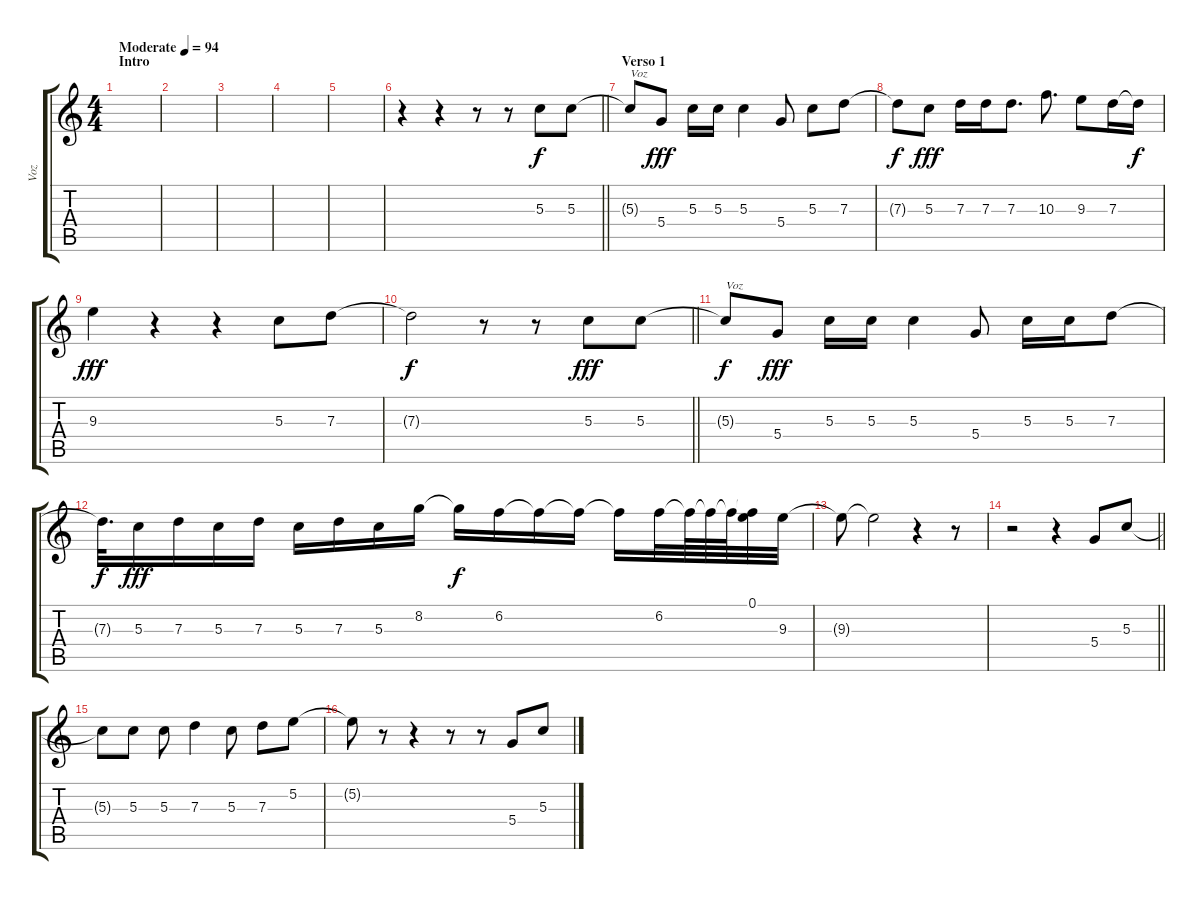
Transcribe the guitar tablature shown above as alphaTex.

\track ("Voz" "Voz") {instrument acousticguitarsteel}
\staff {score tabs}
\tuning (E4 B3 G3 D3 A2 E2) {hide}
\ts (4 4)
\section ("" "Intro")
\tempo (94 "Moderate")
\clef g2
\ks c
|
|
|
|
|
\barLineRight lightlight
r.4 r.4 r.8 r.8 5.3.8 5.3.8 |
\section ("" "Verso 1")
5.3{t}.8{txt "Voz" dy f} 5.4.8{dy fff} 5.3.16 5.3.16 5.3.4 5.4.8 5.3.8 7.3.8 |
7.3{t}.8{dy f} 5.3.8{dy fff} 7.3.16 7.3.16 7.3.8{d} 10.3.8{d} 9.3.8 7.3.16 7.3{t}.16{dy f} |
9.3.4{dy fff} r.4 r.4 5.3.8 7.3.8 |
\barLineRight lightlight
7.3{t}.2{dy f} r.8 r.8 5.3.8{dy fff} 5.3.8 |
5.3{t}.8{txt "Voz" dy f} 5.4.8{dy fff} 5.3.16 5.3.16 5.3.4 5.4.8 5.3.16 5.3.16 7.3.8 |
7.3{t}.32{d dy f} 5.3.16{dy fff} 7.3.16 5.3.16 7.3.16 5.3.16 7.3.16 5.3.16 8.2.16 8.2{t}.16{dy f} 6.2.16 6.2{t}.16 6.2{t}.16 6.2{t}.16 6.2.32 6.2{t}.64 6.2{t}.64 6.2{t}.64 (0.1 6.2{t}).32 9.3.32 |
9.3{t}.8 9.3{t}.2 r.4 r.8 |
\barLineRight lightlight
r.2 r.4 5.4.8 5.3.8 |
5.3{t}.8 5.3.8 5.3.8 7.3.4 5.3.8 7.3.8 5.2.8 |
5.2{t}.8 r.8 r.4 r.8 r.8 5.4.8 5.3.8
